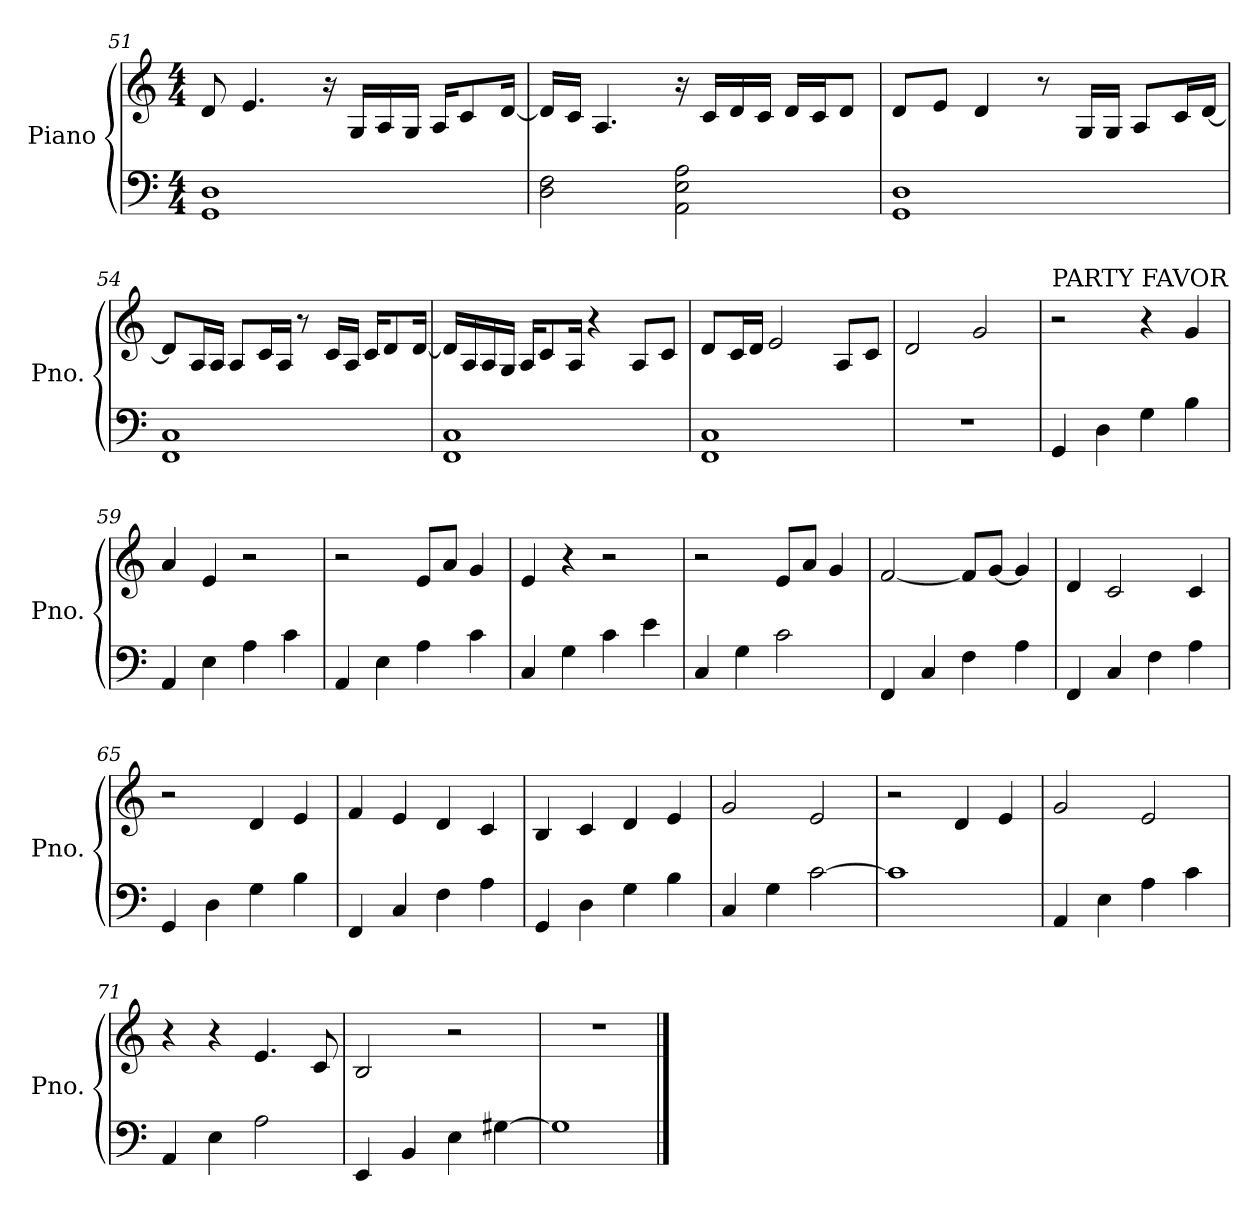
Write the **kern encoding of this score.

**kern	**kern
*part1	*part1
*staff2	*staff1
*I"Piano	*
*I'Pno.	*
*clefF4	*clefG2
*k[]	*k[]
*M4/4	*M4/4
=51	=51
1GG 1D	8d/
.	4.e/
.	16r
.	16G/LL
.	16A/
.	16G/JJ
.	16A/KL
.	8c/
.	[16d/Jk
!!LO:LB:g=z
=52	=52
2D\ 2F\	16d/LL]
.	16c/JJ
.	4.A/
2AA\ 2E\ 2A\	16r
.	16c/LL
.	16d/
.	16c/JJ
.	16d/LL
.	16c/J
.	8d/J
=53	=53
1GG 1D	8d/L
.	8e/J
.	4d/
.	8r
.	16G/LL
.	16G/JJ
.	8A/L
.	16c/L
.	[16d/JJ
=54	=54
1FF 1C	8d/L]
.	16A/L
.	16A/JJ
.	8A/L
.	16c/L
.	16A/JJ
.	8r
.	16c/LL
.	16A/JJ
.	16c/KL
.	8d/
.	[16d/Jk
!!LO:PB:g=z
=55	=55
1FF 1C	16d/LL]
.	16A/
.	16A/
.	16G/JJ
.	16A/KL
.	8c/
.	16A/Jk
.	4r
.	8A/L
.	8c/J
=56	=56
1FF 1C	8d/L
.	16c/L
.	16d/JJ
.	2e/
.	8A/L
.	8c/J
=57	=57
1r	2d/
.	2g/
=58	=58
*	*MM130
!	!LO:TX:a:t=PARTY FAVOR
4GG/	2r
4D\	.
4G\	4r
4B\	4g/
=59	=59
4AA/	4a/
4E\	4e/
4A\	2r
4c\	.
=60	=60
4AA/	2r
4E\	.
4A\	8e/L
.	8a/J
4c\	4g/
=61	=61
4C/	4e/
4G\	4r
4c\	2r
4e\	.
!!LO:LB:g=z
=62	=62
4C/	2r
4G\	.
2c\	8e/L
.	8a/J
.	4g/
=63	=63
4FF/	[2f/
4C/	.
4F\	8f/L]
.	[8g/J
4A\	4g/]
=64	=64
4FF/	4d/
4C/	2c/
4F\	.
4A\	4c/
=65	=65
4GG/	2r
4D\	.
4G\	4d/
4B\	4e/
=66	=66
4FF/	4f/
4C/	4e/
4F\	4d/
4A\	4c/
=67	=67
4GG/	4B/
4D\	4c/
4G\	4d/
4B\	4e/
=68	=68
4C/	2g/
4G\	.
[2c\	2e/
=69	=69
1c]	2r
.	4d/
.	4e/
=70	=70
4AA/	2g/
4E\	.
4A\	2e/
4c\	.
!!LO:LB:g=z
=71	=71
4AA/	4r
4E\	4r
2A\	4.e/
.	8c/
=72	=72
4EE/	2B/
4BB/	.
4E\	2r
[4G#X\	.
=73	=73
1G#]	1r
==	==
*-	*-
